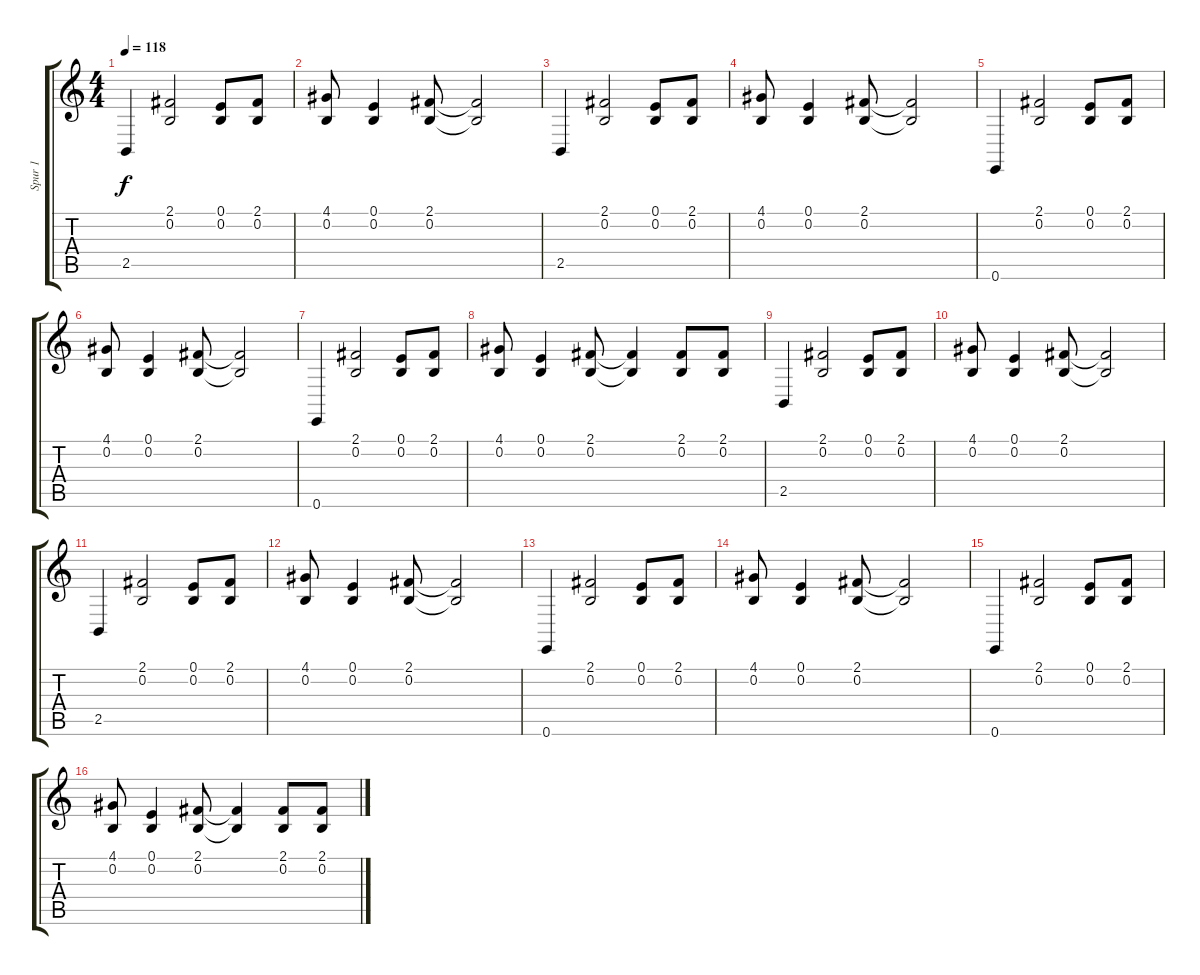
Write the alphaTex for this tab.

\track ("Spur 1" "Spur 1") {instrument acousticgrandpiano}
\staff {score tabs}
\tuning (E4 B3 G3 D3 A2 E2) {hide}
\ts (4 4)
\tempo 118
\clef g2
\ks c
2.5.4{dy f instrument steeldrums} (2.1 0.2).2 (0.1 0.2).8 (2.1 0.2).8 |
(4.1 0.2).8 (0.1 0.2).4 (2.1 0.2).8 (2.1{t} 0.2{t}).2 |
2.5.4 (2.1 0.2).2 (0.1 0.2).8 (2.1 0.2).8 |
(4.1 0.2).8 (0.1 0.2).4 (2.1 0.2).8 (2.1{t} 0.2{t}).2 |
0.6.4 (2.1 0.2).2 (0.1 0.2).8 (2.1 0.2).8 |
(4.1 0.2).8 (0.1 0.2).4 (2.1 0.2).8 (2.1{t} 0.2{t}).2 |
0.6.4 (2.1 0.2).2 (0.1 0.2).8 (2.1 0.2).8 |
(4.1 0.2).8 (0.1 0.2).4 (2.1 0.2).8 (2.1{t} 0.2{t}).4 (2.1 0.2).8 (2.1 0.2).8 |
2.5.4{instrument woodblock} (2.1 0.2).2 (0.1 0.2).8 (2.1 0.2).8 |
(4.1 0.2).8 (0.1 0.2).4 (2.1 0.2).8 (2.1{t} 0.2{t}).2 |
2.5.4 (2.1 0.2).2 (0.1 0.2).8 (2.1 0.2).8 |
(4.1 0.2).8 (0.1 0.2).4 (2.1 0.2).8 (2.1{t} 0.2{t}).2 |
0.6.4 (2.1 0.2).2 (0.1 0.2).8 (2.1 0.2).8 |
(4.1 0.2).8 (0.1 0.2).4 (2.1 0.2).8 (2.1{t} 0.2{t}).2 |
0.6.4 (2.1 0.2).2 (0.1 0.2).8 (2.1 0.2).8 |
(4.1 0.2).8 (0.1 0.2).4 (2.1 0.2).8 (2.1{t} 0.2{t}).4 (2.1 0.2).8 (2.1 0.2).8
